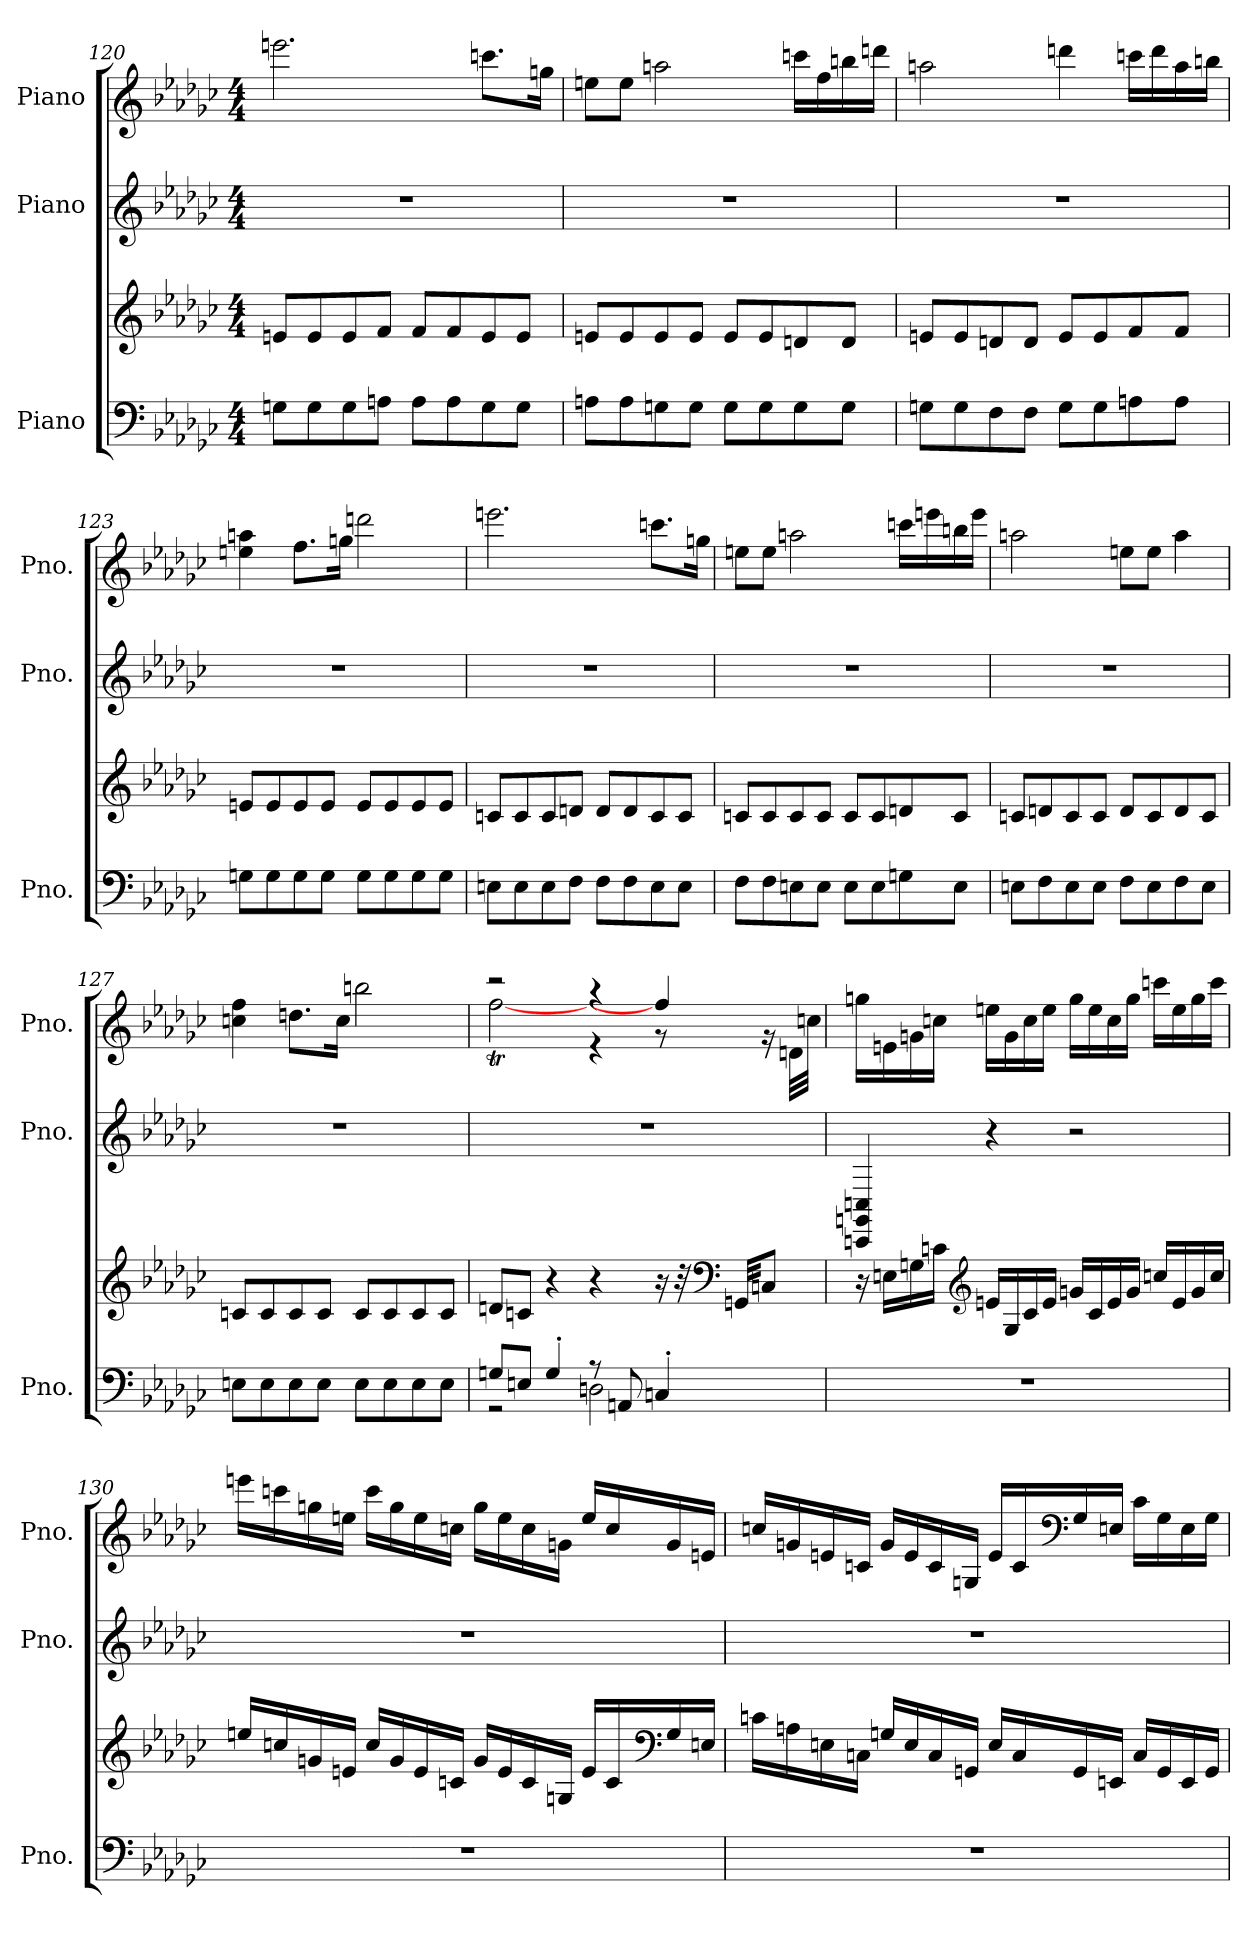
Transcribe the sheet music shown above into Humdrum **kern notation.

**kern	**kern	**kern	**kern
*part3	*part3	*part2	*part1
*staff4	*staff3	*staff2	*staff1
*I"Piano	*	*I"Piano	*I"Piano
*I'Pno.	*	*I'Pno.	*I'Pno.
*clefF4	*clefG2	*clefG2	*clefG2
*k[b-e-a-d-g-c-]	*k[b-e-a-d-g-c-]	*k[b-e-a-d-g-c-]	*k[b-e-a-d-g-c-]
*M4/4	*M4/4	*M4/4	*M4/4
=120	=120	=120	=120
8Gn\L	8en/L	1r	2.eeen\
8G\	8e/	.	.
8G\	8e/	.	.
8An\J	8f/J	.	.
8A\L	8f/L	.	.
8A\	8f/	.	.
8G\	8e/	.	8.cccn\L
8G\J	8e/J	.	.
.	.	.	16ggn\Jk
=121	=121	=121	=121
8An\L	8en/L	1r	8een\L
8A\	8e/	.	8ee\J
8Gn\	8e/	.	2aan\
8G\J	8e/J	.	.
8G\L	8e/L	.	.
8G\	8e/	.	.
8G\	8dn/	.	16cccn\LL
.	.	.	16ff\
8G\J	8d/J	.	16bbn\
.	.	.	16dddn\JJ
!!LO:LB:g=z
=122	=122	=122	=122
8Gn\L	8en/L	1r	2aan\
8G\	8e/	.	.
8F\	8dn/	.	.
8F\J	8d/J	.	.
8G\L	8e/L	.	4dddn\
8G\	8e/	.	.
8An\	8f/	.	16cccn\LL
.	.	.	16ddd\
8A\J	8f/J	.	16aa\
.	.	.	16bbn\JJ
=123	=123	=123	=123
8Gn\L	8en/L	1r	4een\ 4aan\
8G\	8e/	.	.
8G\	8e/	.	8.ff\L
8G\J	8e/J	.	.
.	.	.	16ggn\Jk
8G\L	8e/L	.	2dddn\
8G\	8e/	.	.
8G\	8e/	.	.
8G\J	8e/J	.	.
=124	=124	=124	=124
8En\L	8cn/L	1r	2.eeen\
8E\	8c/	.	.
8E\	8c/	.	.
8F\J	8dn/J	.	.
8F\L	8d/L	.	.
8F\	8d/	.	.
8E\	8c/	.	8.cccn\L
8E\J	8c/J	.	.
.	.	.	16ggn\Jk
!!LO:PB:g=z
=125	=125	=125	=125
8F\L	8cn/L	1r	8een\L
8F\	8c/	.	8ee\J
8En\	8c/	.	2aan\
8E\J	8c/J	.	.
8E\L	8c/L	.	.
8E\	8c/	.	.
8Gn\	8dn/	.	16cccn\LL
.	.	.	16eeen\
8E\J	8c/J	.	16bbn\
.	.	.	16eee\JJ
=126	=126	=126	=126
8En\L	8cn/L	1r	2aan\
8F\	8dn/	.	.
8E\	8c/	.	.
8E\J	8c/J	.	.
8F\L	8d/L	.	8een\L
8E\	8c/	.	8ee\J
8F\	8d/	.	4aa\
8E\J	8c/J	.	.
=127	=127	=127	=127
8En\L	8cn/L	1r	4ccn\ 4ff\
8E\	8c/	.	.
8E\	8c/	.	8.ddn\L
8E\J	8c/J	.	.
.	.	.	16cc\Jk
8E\L	8c/L	.	2bbn\
8E\	8c/	.	.
8E\	8c/	.	.
8E\J	8c/J	.	.
!!LO:LB:g=z
=128	=128	=128	=128
*^	*	*	*^
8Gn/L	2r	8dn/L	1r	2r	[2fft\
8En/J	.	8cn/J	.	.	.
4G'/	.	4r	.	.	.
8r	2Dn\	4r	.	4r	4r
8AAn/	.	.	.	.	.
4Cn'/	.	16r	.	4ff/]	8r
.	.	32r	.	.	.
*	*	*clefF4	*	*	*
.	.	32GGn/KKL	.	.	.
.	.	8Cn/J	.	.	16r
.	.	.	.	.	32dn\LLL
.	.	.	.	.	32ccn\JJJ
*v	*v	*	*	*v	*v
!!LO:LB:g=z
=129	=129	=129	=129
1r	16r	4CCn/ 4GGn/ 4Cn/	16ggn\LL
.	16En\LL	.	16en\
.	16Gn\	.	16gn\
.	16cn\JJ	.	16ccn\JJ
*	*clefG2	*	*
.	16en/LL	4r	16een\LL
.	16G/	.	16g\
.	16c/	.	16cc\
.	16e/JJ	.	16ee\JJ
.	16gn/LL	2r	16gg\LL
.	16c/	.	16ee\
.	16e/	.	16cc\
.	16g/JJ	.	16gg\JJ
.	16ccn/LL	.	16cccn\LL
.	16e/	.	16ee\
.	16g/	.	16gg\
.	16cc/JJ	.	16ccc\JJ
!!LO:PB:g=z
=130	=130	=130	=130
1r	16een/LL	1r	16eeen\LL
.	16ccn/	.	16cccn\
.	16gn/	.	16ggn\
.	16en/JJ	.	16een\JJ
.	16cc/LL	.	16ccc\LL
.	16g/	.	16gg\
.	16e/	.	16ee\
.	16cn/JJ	.	16ccn\JJ
.	16g/LL	.	16gg\LL
.	16e/	.	16ee\
.	16c/	.	16cc\
.	16Gn/JJ	.	16gn\JJ
.	16e/LL	.	16ee/LL
.	16c/	.	16cc/
*	*clefF4	*	*
.	16G/	.	16g/
.	16En/JJ	.	16en/JJ
!!LO:LB:g=z
=131	=131	=131	=131
1r	16cn\LL	1r	16ccn/LL
.	16An\	.	16gn/
.	16En\	.	16en/
.	16Cn\JJ	.	16cn/JJ
.	16Gn/LL	.	16g/LL
.	16E/	.	16e/
.	16C/	.	16c/
.	16GGn/JJ	.	16Gn/JJ
.	16E/LL	.	16e/LL
.	16C/	.	16c/
*	*	*	*clefF4
.	16GG/	.	16G/
.	16EEn/JJ	.	16En/JJ
.	16C/LL	.	16c\LL
.	16GG/	.	16G\
.	16EE/	.	16E\
.	16GG/JJ	.	16G\JJ
=	=	=	=
*-	*-	*-	*-
